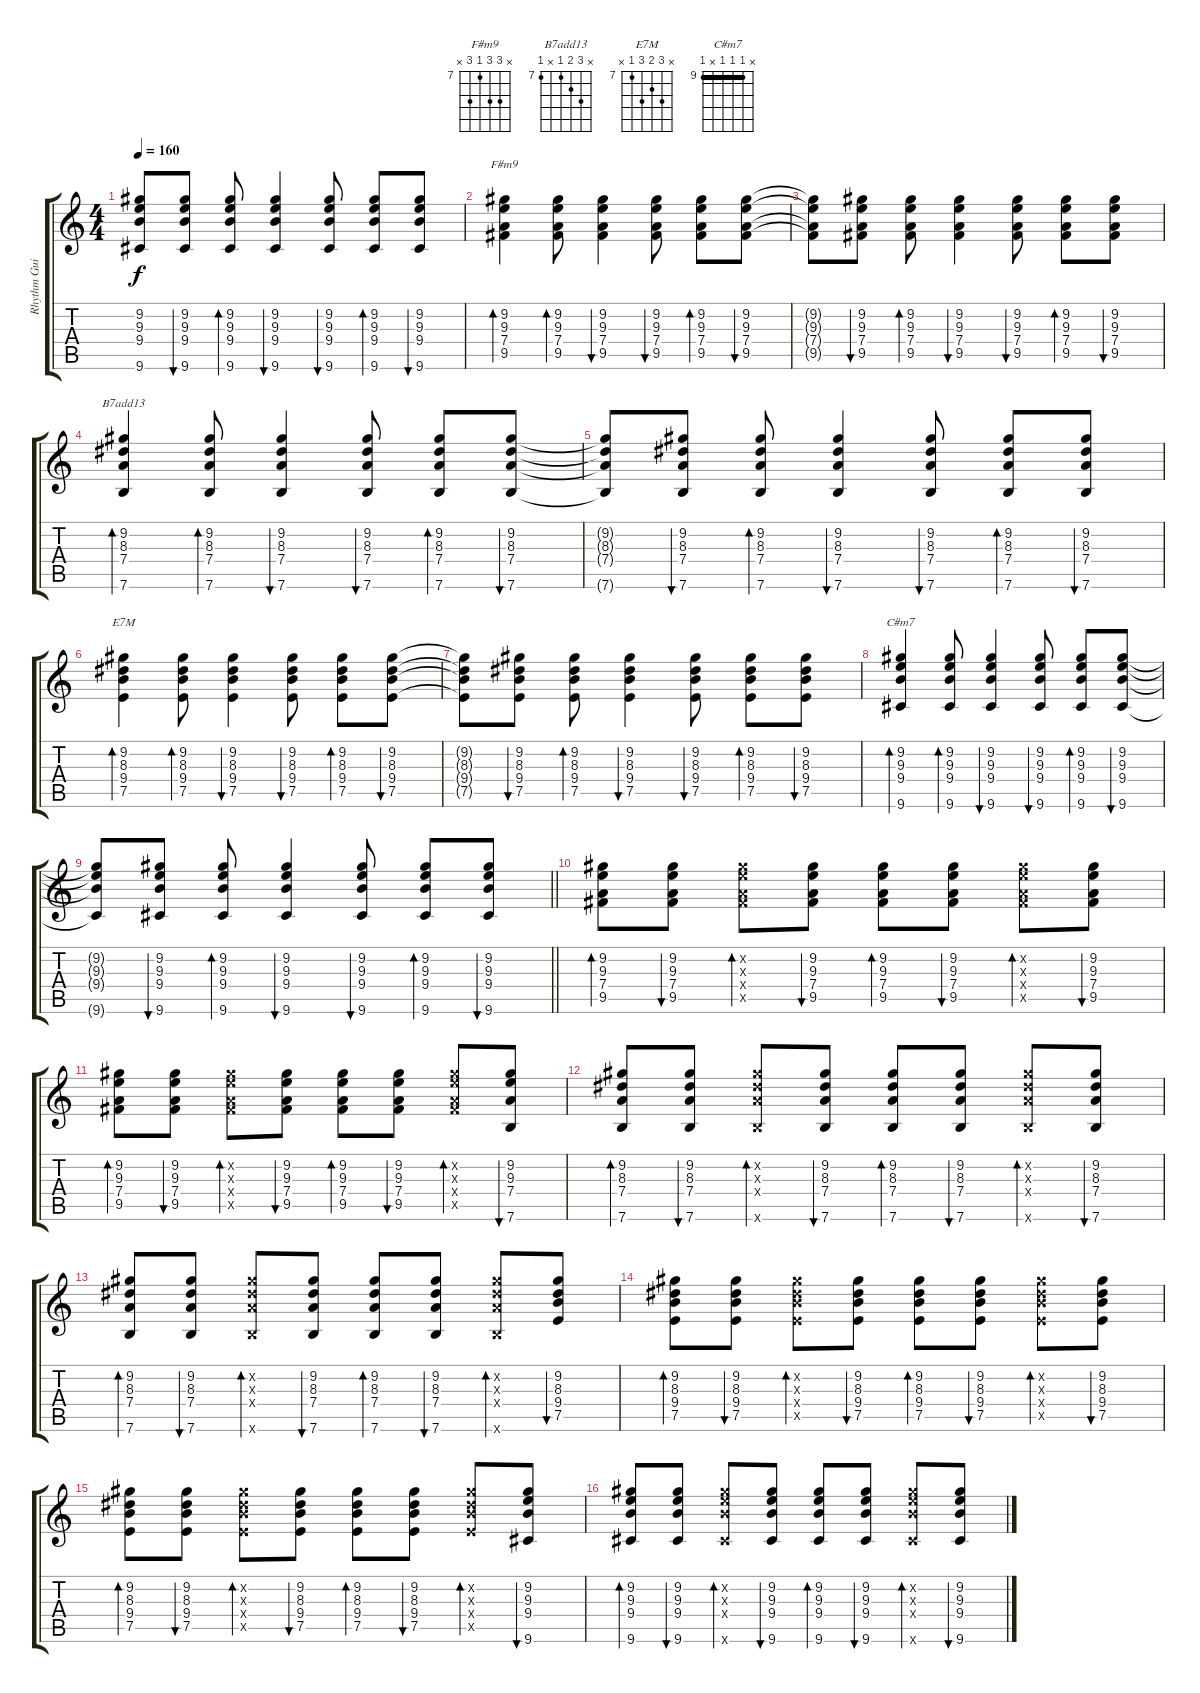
\track ("Rhythm Guitar" "Rhythm Gui") {instrument distortionguitar}
\staff {score tabs}
\tuning (E4 B3 G3 D3 A2 E2) {hide}
\chord ("F#m9" x 9 9 7 9 x) {firstfret 7}
\chord ("B7add13" x 9 8 7 x 7) {firstfret 7}
\chord ("E7M" x 9 8 9 7 x) {firstfret 7}
\chord ("C#m7" x 9 9 9 x 9) {firstfret 9 barre 9}
\ts (4 4)
\tempo 160
\clef g2
\ks c
(9.2{t} 9.3{t} 9.4{t} 9.6{t}).8{dy f} (9.2 9.3 9.4 9.6).8{bu 30} (9.2 9.3 9.4 9.6).8{bd 30} (9.2 9.3 9.4 9.6).4{bu 30} (9.2 9.3 9.4 9.6).8{bu 30} (9.2 9.3 9.4 9.6).8{bd 30} (9.2 9.3 9.4 9.6).8{bu 30} |
(9.2 9.3 7.4 9.5).4{bd 30 ch "F#m9"} (9.2 9.3 7.4 9.5).8{bd 30} (9.2 9.3 7.4 9.5).4{bu 30} (9.2 9.3 7.4 9.5).8{bu 30} (9.2 9.3 7.4 9.5).8{bd 30} (9.2 9.3 7.4 9.5).8{bu 30} |
(9.2{t} 9.3{t} 7.4{t} 9.5{t}).8 (9.2 9.3 7.4 9.5).8{bu 30} (9.2 9.3 7.4 9.5).8{bd 30} (9.2 9.3 7.4 9.5).4{bu 30} (9.2 9.3 7.4 9.5).8{bu 30} (9.2 9.3 7.4 9.5).8{bd 30} (9.2 9.3 7.4 9.5).8{bu 30} |
(9.2 8.3 7.4 7.6).4{bd 30 ch "B7add13"} (9.2 8.3 7.4 7.6).8{bd 30} (9.2 8.3 7.4 7.6).4{bu 30} (9.2 8.3 7.4 7.6).8{bu 30} (9.2 8.3 7.4 7.6).8{bd 30} (9.2 8.3 7.4 7.6).8{bu 30} |
(9.2{t} 8.3{t} 7.4{t} 7.6{t}).8 (9.2 8.3 7.4 7.6).8{bu 30} (9.2 8.3 7.4 7.6).8{bd 30} (9.2 8.3 7.4 7.6).4{bu 30} (9.2 8.3 7.4 7.6).8{bu 30} (9.2 8.3 7.4 7.6).8{bd 30} (9.2 8.3 7.4 7.6).8{bu 30} |
(9.2 8.3 9.4 7.5).4{bd 30 ch "E7M"} (9.2 8.3 9.4 7.5).8{bd 30} (9.2 8.3 9.4 7.5).4{bu 30} (9.2 8.3 9.4 7.5).8{bu 30} (9.2 8.3 9.4 7.5).8{bd 30} (9.2 8.3 9.4 7.5).8{bu 30} |
(9.2{t} 8.3{t} 9.4{t} 7.5{t}).8 (9.2 8.3 9.4 7.5).8{bu 30} (9.2 8.3 9.4 7.5).8{bd 30} (9.2 8.3 9.4 7.5).4{bu 30} (9.2 8.3 9.4 7.5).8{bu 30} (9.2 8.3 9.4 7.5).8{bd 30} (9.2 8.3 9.4 7.5).8{bu 30} |
(9.2 9.3 9.4 9.6).4{bd 30 ch "C#m7"} (9.2 9.3 9.4 9.6).8{bd 30} (9.2 9.3 9.4 9.6).4{bu 30} (9.2 9.3 9.4 9.6).8{bu 30} (9.2 9.3 9.4 9.6).8{bd 30} (9.2 9.3 9.4 9.6).8{bu 30} |
\barLineRight lightlight
(9.2{t} 9.3{t} 9.4{t} 9.6{t}).8 (9.2 9.3 9.4 9.6).8{bu 30} (9.2 9.3 9.4 9.6).8{bd 30} (9.2 9.3 9.4 9.6).4{bu 30} (9.2 9.3 9.4 9.6).8{bu 30} (9.2 9.3 9.4 9.6).8{bd 30} (9.2 9.3 9.4 9.6).8{bu 30} |
(9.2 9.3 7.4 9.5).8{bd 30} (9.2 9.3 7.4 9.5).8{bu 30} (9.2{x} 9.3{x} 7.4{x} 9.5{x}).8{bd 30} (9.2 9.3 7.4 9.5).8{bu 30} (9.2 9.3 7.4 9.5).8{bd 30} (9.2 9.3 7.4 9.5).8{bu 30} (9.2{x} 9.3{x} 7.4{x} 9.5{x}).8{bd 30} (9.2 9.3 7.4 9.5).8{bu 30} |
(9.2 9.3 7.4 9.5).8{bd 30} (9.2 9.3 7.4 9.5).8{bu 30} (9.2{x} 9.3{x} 7.4{x} 9.5{x}).8{bd 30} (9.2 9.3 7.4 9.5).8{bu 30} (9.2 9.3 7.4 9.5).8{bd 30} (9.2 9.3 7.4 9.5).8{bu 30} (9.2{x} 9.3{x} 7.4{x} 9.5{x}).8{bd 30} (9.2 9.3 7.4 7.6).8{bu 30} |
(9.2 8.3 7.4 7.6).8{bd 30} (9.2 8.3 7.4 7.6).8{bu 30} (9.2{x} 8.3{x} 7.4{x} 7.6{x}).8{bd 30} (9.2 8.3 7.4 7.6).8{bu 30} (9.2 8.3 7.4 7.6).8{bd 30} (9.2 8.3 7.4 7.6).8{bu 30} (9.2{x} 8.3{x} 7.4{x} 7.6{x}).8{bd 30} (9.2 8.3 7.4 7.6).8{bu 30} |
(9.2 8.3 7.4 7.6).8{bd 30} (9.2 8.3 7.4 7.6).8{bu 30} (9.2{x} 8.3{x} 7.4{x} 7.6{x}).8{bd 30} (9.2 8.3 7.4 7.6).8{bu 30} (9.2 8.3 7.4 7.6).8{bd 30} (9.2 8.3 7.4 7.6).8{bu 30} (9.2{x} 8.3{x} 7.4{x} 7.6{x}).8{bd 30} (9.2 8.3 9.4 7.5).8{bu 30} |
(9.2 8.3 9.4 7.5).8{bd 30} (9.2 8.3 9.4 7.5).8{bu 30} (9.2{x} 8.3{x} 9.4{x} 7.5{x}).8{bd 30} (9.2 8.3 9.4 7.5).8{bu 30} (9.2 8.3 9.4 7.5).8{bd 30} (9.2 8.3 9.4 7.5).8{bu 30} (9.2{x} 8.3{x} 9.4{x} 7.5{x}).8{bd 30} (9.2 8.3 9.4 7.5).8{bu 30} |
(9.2 8.3 9.4 7.5).8{bd 30} (9.2 8.3 9.4 7.5).8{bu 30} (9.2{x} 8.3{x} 9.4{x} 7.5{x}).8{bd 30} (9.2 8.3 9.4 7.5).8{bu 30} (9.2 8.3 9.4 7.5).8{bd 30} (9.2 8.3 9.4 7.5).8{bu 30} (9.2{x} 8.3{x} 9.4{x} 7.5{x}).8{bd 30} (9.2 9.3 9.4 9.6).8{bu 30} |
(9.2 9.3 9.4 9.6).8{bd 30} (9.2 9.3 9.4 9.6).8{bu 30} (9.2{x} 9.3{x} 9.4{x} 9.6{x}).8{bd 30} (9.2 9.3 9.4 9.6).8{bu 30} (9.2 9.3 9.4 9.6).8{bd 30} (9.2 9.3 9.4 9.6).8{bu 30} (9.2{x} 9.3{x} 9.4{x} 9.6{x}).8{bd 30} (9.2 9.3 9.4 9.6).8{bu 30}
